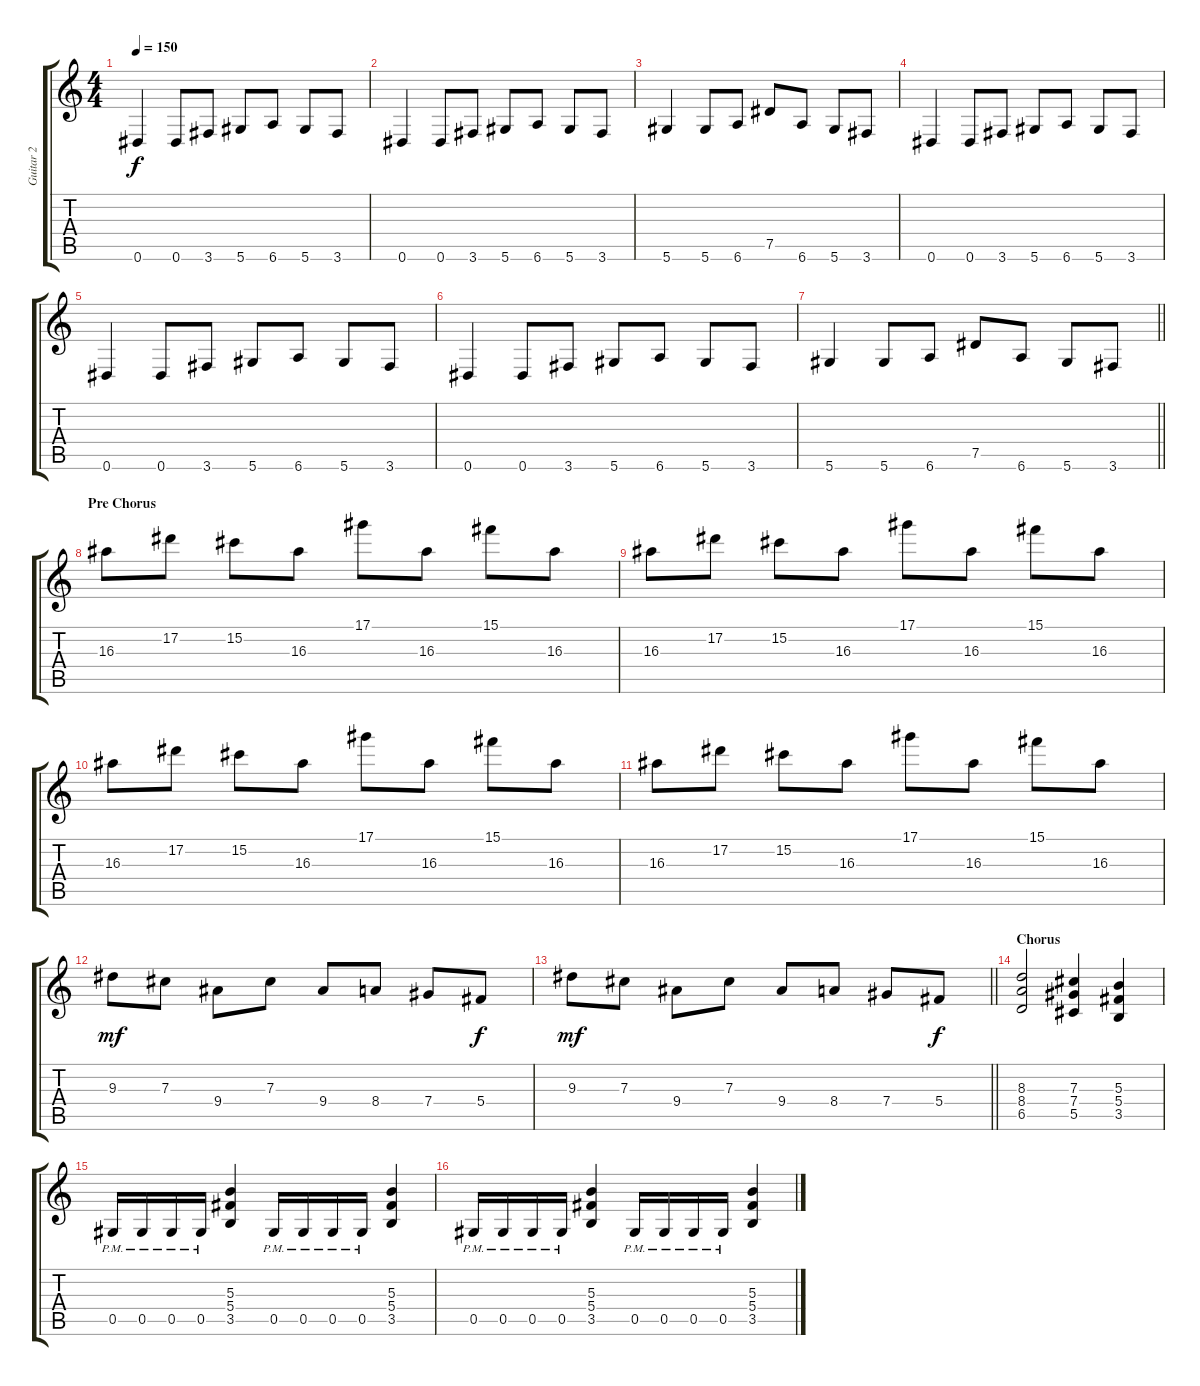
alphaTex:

\track ("Guitar 2" "Guitar 2") {instrument distortionguitar}
\staff {score tabs}
\tuning (Eb4 Bb3 Gb3 Db3 Ab2 Eb2) {hide}
\ts (4 4)
\tempo 150
\clef g2
\ks c
0.6.4{dy f} 0.6.8 3.6.8 5.6.8 6.6.8 5.6.8 3.6.8 |
0.6.4 0.6.8 3.6.8 5.6.8 6.6.8 5.6.8 3.6.8 |
5.6.4 5.6.8 6.6.8 7.5.8 6.6.8 5.6.8 3.6.8 |
0.6.4 0.6.8 3.6.8 5.6.8 6.6.8 5.6.8 3.6.8 |
0.6.4 0.6.8 3.6.8 5.6.8 6.6.8 5.6.8 3.6.8 |
0.6.4 0.6.8 3.6.8 5.6.8 6.6.8 5.6.8 3.6.8 |
\barLineRight lightlight
5.6.4 5.6.8 6.6.8 7.5.8 6.6.8 5.6.8 3.6.8 |
\section ("" "Pre Chorus")
16.3.8 17.2.8 15.2.8 16.3.8 17.1.8 16.3.8 15.1.8 16.3.8 |
16.3.8 17.2.8 15.2.8 16.3.8 17.1.8 16.3.8 15.1.8 16.3.8 |
16.3.8 17.2.8 15.2.8 16.3.8 17.1.8 16.3.8 15.1.8 16.3.8 |
16.3.8 17.2.8 15.2.8 16.3.8 17.1.8 16.3.8 15.1.8 16.3.8 |
9.3.8{dy mf} 7.3.8 9.4.8 7.3.8 9.4.8 8.4.8 7.4.8 5.4.8{dy f} |
\barLineRight lightlight
9.3.8{dy mf} 7.3.8 9.4.8 7.3.8 9.4.8 8.4.8 7.4.8 5.4.8{dy f} |
\section ("" "Chorus")
(8.3 8.4 6.5).2 (7.3 7.4 5.5).4 (5.3 5.4 3.5).4 |
0.5{pm}.16 0.5{pm}.16 0.5{pm}.16 0.5{pm}.16 (5.3 5.4 3.5).4 0.5{pm}.16 0.5{pm}.16 0.5{pm}.16 0.5{pm}.16 (5.3 5.4 3.5).4 |
0.5{pm}.16 0.5{pm}.16 0.5{pm}.16 0.5{pm}.16 (5.3 5.4 3.5).4 0.5{pm}.16 0.5{pm}.16 0.5{pm}.16 0.5{pm}.16 (5.3 5.4 3.5).4
